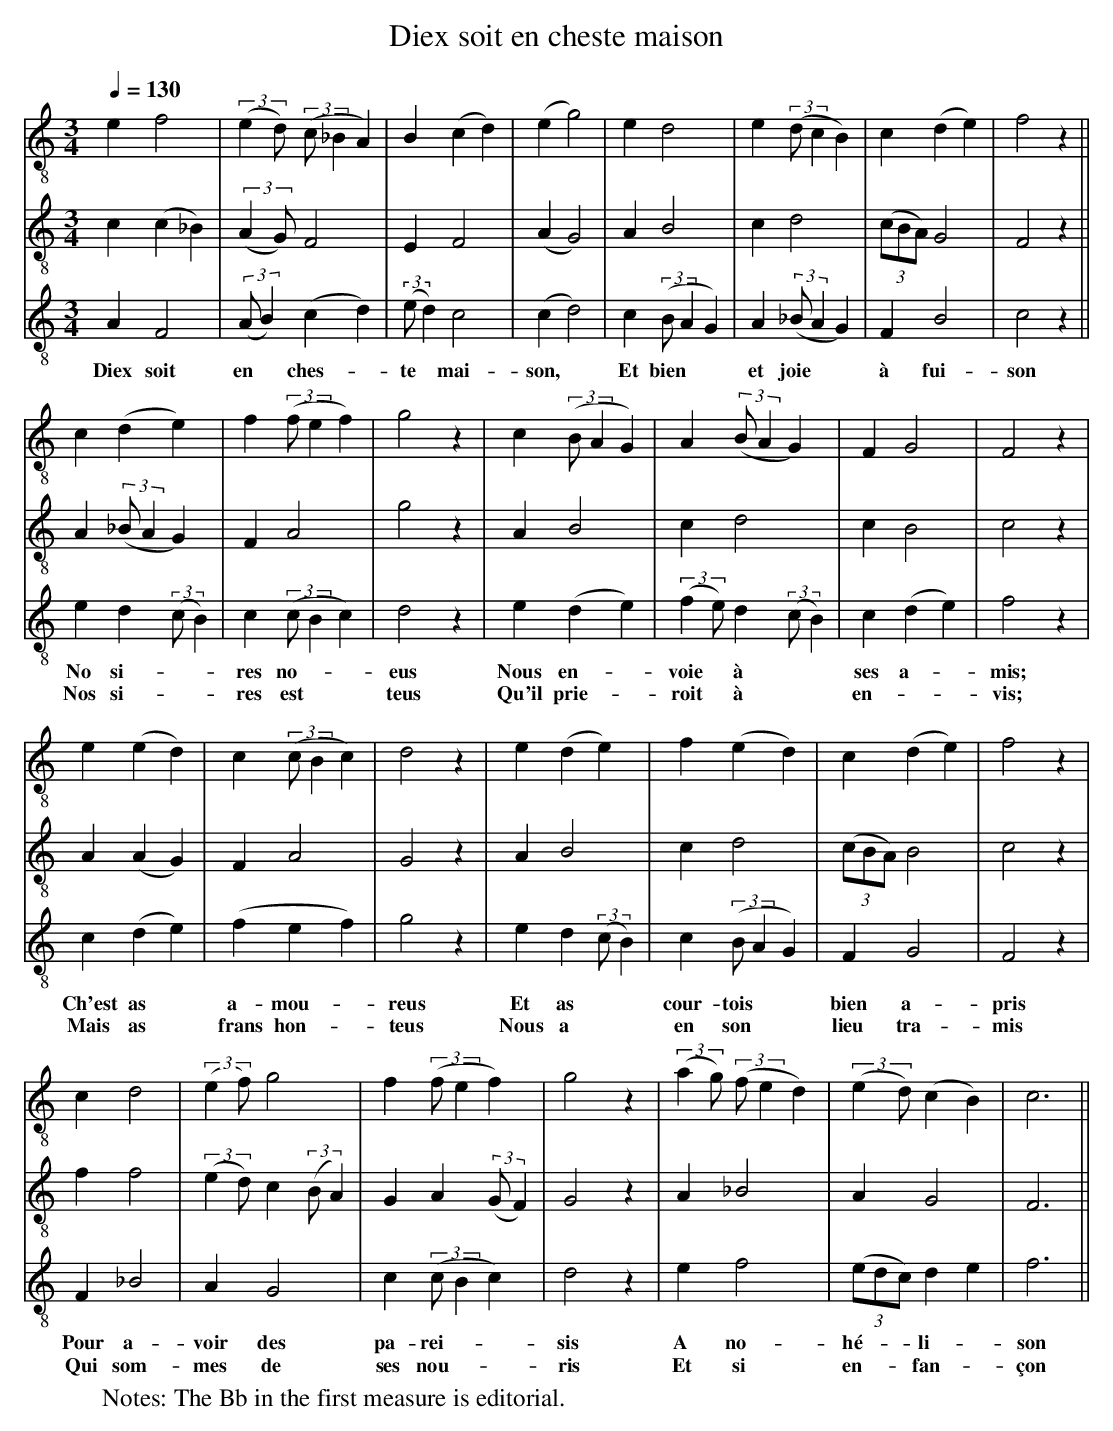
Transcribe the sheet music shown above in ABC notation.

X:1
T:Diex soit en cheste maison
M:3/4
L:1/4
Q:1/4=130
K:F Lydian
V:1 clef=treble-8 middle=B,
V:2 clef=treble-8 middle=B,
V:3 clef=treble-8 middle=B,
[V:1] E  F2   |((3:2:2ED/) ((3:2:2C/_B,A,)|       B,   (CD)|(E G2) | E        D2      | E   ((3:2:2D/CB,)  |  C         (DE) | F2  z ||
[V:2] C (C_B,)|((3:2:2A,G,/)      F,2     |       E,   F,2 |(A,G,2)| A,       B,2     | C          D2      |((3C/B,/A,/) G,2 | F,2 z ||
[V:3] A, F,2  |((3:2:2A,/B,)     (CD)     |((3:2:2E/D) C2  |(C D2) | C ((3:2:2B,/A,G,)| A, ((3:2:2_B,/A,G,)|  F,         B,2 | C2  z ||
w:   Diex soit        en*         ches-*          te*  mai-  son,*   Et       bien**    et         joie**     à          fui-  son
[V:1] C         (D        E)   | F ((3:2:2F/EF) | G2 z | C ((3:2:2B,/A,G,)|       A, ((3:2:2B,/A,G,)      | F, G,2 | F,2 z |
[V:2] A, ((3:2:2_B,/A,    G,)  | F,       A,2   | G2 z | A,       B,2     |       C         D2            | C  B,2 | C2  z |
[V:3] E          D ((3:2:2C/B,)| C ((3:2:2C/B,C)| D2 z | E       (DE)     |((3:2:2FE/)      D ((3:2:2C/B,)| C (DE) | F2  z |
w:    No         si-**          res       no-**   eus  Nous      en-*           voie*      à**            ses a-*   mis;
w:    Nos        si-**          res       est**   teus Qu'il      prie-*         roit*      à**             en-**    vis;
[V:1]  E  (ED)  | C ((3:2:2C/B,C)| D2  z | E (DE)          | F       (ED)     |   C        (DE) | F2  z |
[V:2]  A, (A,G,)| F,       A,2   | G,2 z | A, B,2          | C        D2      |((3C/B,/A,/) B,2 | C2  z |
[V:3]  C  (DE)  |(F        E   F)| G2  z | E  D((3:2:2C/B,)| C ((3:2:2B,/A,G,)|   F,        G,2 | F,2 z |
w:  Ch'est as*    a-       mou-*   reus    Et as**          cour-     tois**      bien      a-    pris
w:   Mais  as*    frans    hon-*   teus  Nous a**            en       son**       lieu      tra-  mis
[V:1] C   D2  | ((3:2:2EF/) G2     | F  ((3:2:2F/EF)   | G2  z | ((3:2:2AG/) ((3:2:2F/ED) |((3:2:2ED/)    (CB,) | C3  ||
[V:2] F   F2  | ((3:2:2ED/) C((3:2:2B,/A,)| G, A,((3:2:2G,/F,)| G,2 z | A,  _B,2   |      A,     G,2 | F,3 ||
[V:3] F, _B,2 | A,   G,2    | C  ((3:2:2C/B,C)  | D2  z | E    F2    |    ((3E/D/C/) DE  | F3  ||
w:   Pour a-   voir  des     pa- rei-**    sis     A    no-         hé-**   li-*  son
w:   Qui som-  mes   de      ses nou-**    ris     Et   si          en-**   fan-*çon
W: Notes: The Bb in the first measure is editorial.
